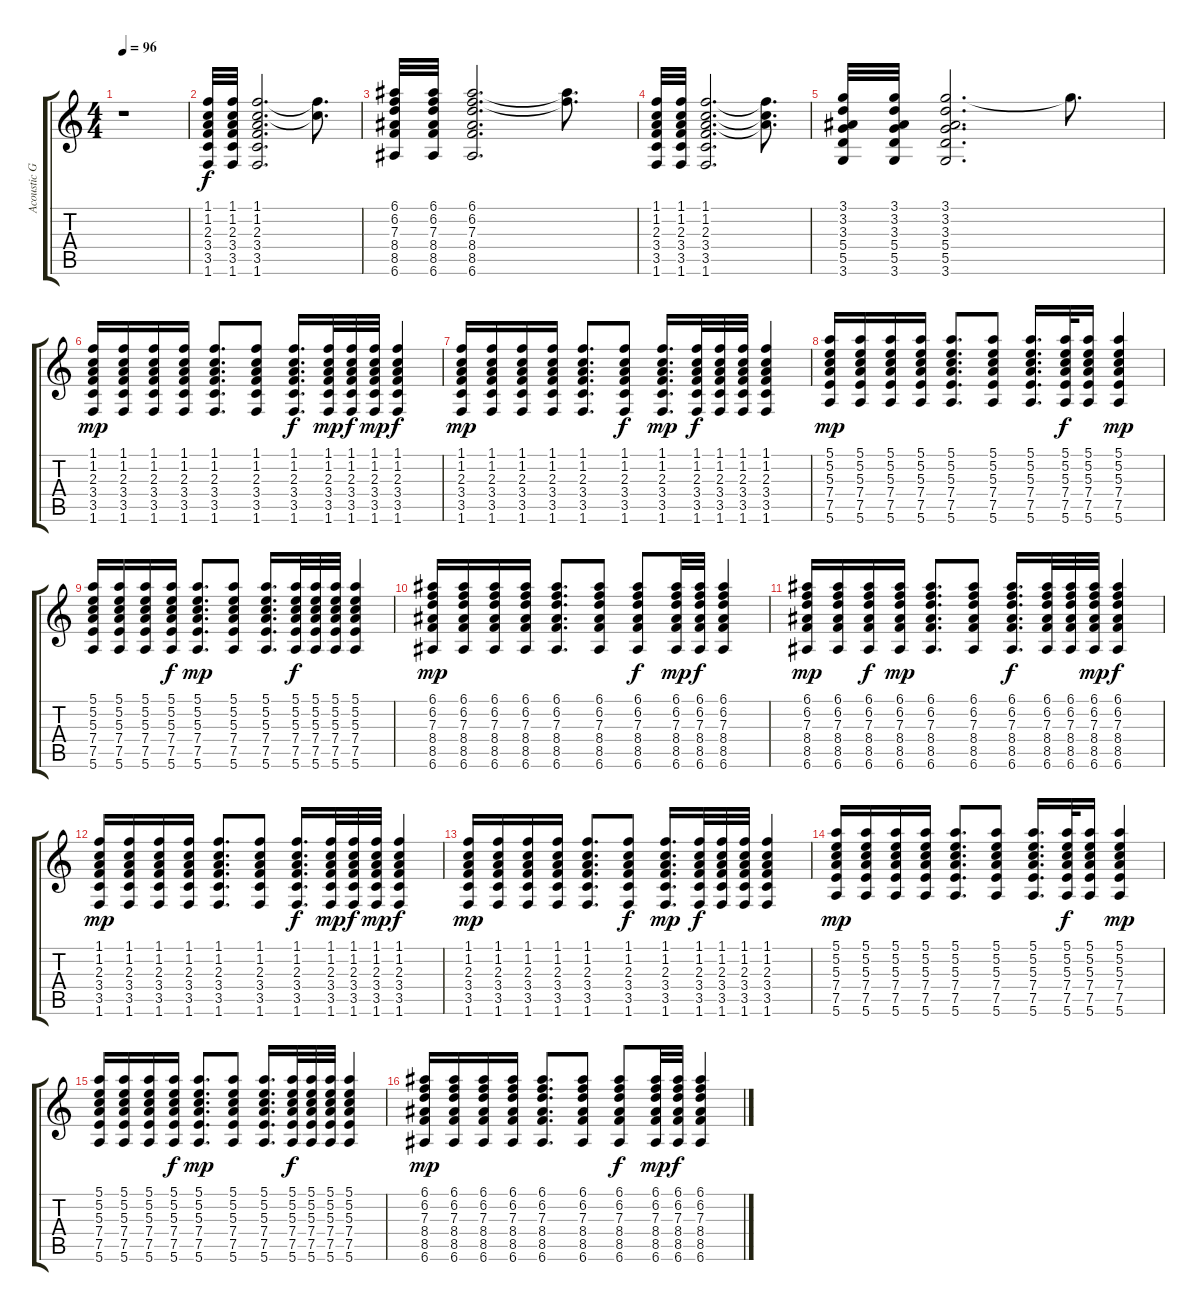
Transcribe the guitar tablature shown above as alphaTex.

\track ("Acoustic Guitar" "Acoustic G") {instrument acousticguitarsteel}
\staff {score tabs}
\tuning (E4 B3 G3 D3 A2 E2) {hide}
\ts (4 4)
\tempo 96
\clef g2
\ks c
r.1{dy f instrument acousticguitarsteel} |
(1.1 1.2 2.3 3.4 3.5 1.6).32 (1.1 1.2 2.3 3.4 3.5 1.6).32 (1.1 1.2 2.3 3.4 3.5 1.6).2{d} (1.1{t} 1.2{t}).8{d} |
(6.1 6.2 7.3 8.4 8.5 6.6).32 (6.1 6.2 7.3 8.4 8.5 6.6).32 (6.1 6.2 7.3 8.4 8.5 6.6).2{d} (6.1{t} 6.2{t}).8{d} |
(1.1 1.2 2.3 3.4 3.5 1.6).32 (1.1 1.2 2.3 3.4 3.5 1.6).32 (1.1 1.2 2.3 3.4 3.5 1.6).2{d} (1.1{t} 1.2{t} 2.3{t}).8{d} |
(3.1 3.2 3.3 5.4 5.5 3.6).32 (3.1 3.2 3.3 5.4 5.5 3.6).32 (3.1 3.2 3.3 5.4 5.5 3.6).2{d} 3.1{t}.8{d} |
(1.1 1.2 2.3 3.4 3.5 1.6).16{dy mp} (1.1 1.2 2.3 3.4 3.5 1.6).16 (1.1 1.2 2.3 3.4 3.5 1.6).16 (1.1 1.2 2.3 3.4 3.5 1.6).16 (1.1 1.2 2.3 3.4 3.5 1.6).8{d} (1.1 1.2 2.3 3.4 3.5 1.6).8 (1.1 1.2 2.3 3.4 3.5 1.6).16{d dy f} (1.1 1.2 2.3 3.4 3.5 1.6).32{dy mp} (1.1 1.2 2.3 3.4 3.5 1.6).32{dy f} (1.1 1.2 2.3 3.4 3.5 1.6).32{dy mp} (1.1 1.2 2.3 3.4 3.5 1.6).4{dy f} |
(1.1 1.2 2.3 3.4 3.5 1.6).16{dy mp} (1.1 1.2 2.3 3.4 3.5 1.6).16 (1.1 1.2 2.3 3.4 3.5 1.6).16 (1.1 1.2 2.3 3.4 3.5 1.6).16 (1.1 1.2 2.3 3.4 3.5 1.6).8{d} (1.1 1.2 2.3 3.4 3.5 1.6).8{dy f} (1.1 1.2 2.3 3.4 3.5 1.6).16{d dy mp} (1.1 1.2 2.3 3.4 3.5 1.6).32{dy f} (1.1 1.2 2.3 3.4 3.5 1.6).32 (1.1 1.2 2.3 3.4 3.5 1.6).32 (1.1 1.2 2.3 3.4 3.5 1.6).4 |
(5.1 5.2 5.3 7.4 7.5 5.6).16{dy mp} (5.1 5.2 5.3 7.4 7.5 5.6).16 (5.1 5.2 5.3 7.4 7.5 5.6).16 (5.1 5.2 5.3 7.4 7.5 5.6).16 (5.1 5.2 5.3 7.4 7.5 5.6).8{d} (5.1 5.2 5.3 7.4 7.5 5.6).8 (5.1 5.2 5.3 7.4 7.5 5.6).16{d} (5.1 5.2 5.3 7.4 7.5 5.6).32{dy f} (5.1 5.2 5.3 7.4 7.5 5.6).16 (5.1 5.2 5.3 7.4 7.5 5.6).4{dy mp} |
(5.1 5.2 5.3 7.4 7.5 5.6).16 (5.1 5.2 5.3 7.4 7.5 5.6).16 (5.1 5.2 5.3 7.4 7.5 5.6).16 (5.1 5.2 5.3 7.4 7.5 5.6).16{dy f} (5.1 5.2 5.3 7.4 7.5 5.6).8{d dy mp} (5.1 5.2 5.3 7.4 7.5 5.6).8 (5.1 5.2 5.3 7.4 7.5 5.6).16{d} (5.1 5.2 5.3 7.4 7.5 5.6).32{dy f} (5.1 5.2 5.3 7.4 7.5 5.6).32 (5.1 5.2 5.3 7.4 7.5 5.6).32 (5.1 5.2 5.3 7.4 7.5 5.6).4 |
(6.1 6.2 7.3 8.4 8.5 6.6).16{dy mp} (6.1 6.2 7.3 8.4 8.5 6.6).16 (6.1 6.2 7.3 8.4 8.5 6.6).16 (6.1 6.2 7.3 8.4 8.5 6.6).16 (6.1 6.2 7.3 8.4 8.5 6.6).8{d} (6.1 6.2 7.3 8.4 8.5 6.6).8 (6.1 6.2 7.3 8.4 8.5 6.6).8{dy f} (6.1 6.2 7.3 8.4 8.5 6.6).32{dy mp} (6.1 6.2 7.3 8.4 8.5 6.6).32{dy f} (6.1 6.2 7.3 8.4 8.5 6.6).4 |
(6.1 6.2 7.3 8.4 8.5 6.6).16{dy mp} (6.1 6.2 7.3 8.4 8.5 6.6).16 (6.1 6.2 7.3 8.4 8.5 6.6).16{dy f} (6.1 6.2 7.3 8.4 8.5 6.6).16{dy mp} (6.1 6.2 7.3 8.4 8.5 6.6).8{d} (6.1 6.2 7.3 8.4 8.5 6.6).8 (6.1 6.2 7.3 8.4 8.5 6.6).16{d dy f} (6.1 6.2 7.3 8.4 8.5 6.6).32 (6.1 6.2 7.3 8.4 8.5 6.6).32 (6.1 6.2 7.3 8.4 8.5 6.6).32{dy mp} (6.1 6.2 7.3 8.4 8.5 6.6).4{dy f} |
(1.1 1.2 2.3 3.4 3.5 1.6).16{dy mp} (1.1 1.2 2.3 3.4 3.5 1.6).16 (1.1 1.2 2.3 3.4 3.5 1.6).16 (1.1 1.2 2.3 3.4 3.5 1.6).16 (1.1 1.2 2.3 3.4 3.5 1.6).8{d} (1.1 1.2 2.3 3.4 3.5 1.6).8 (1.1 1.2 2.3 3.4 3.5 1.6).16{d dy f} (1.1 1.2 2.3 3.4 3.5 1.6).32{dy mp} (1.1 1.2 2.3 3.4 3.5 1.6).32{dy f} (1.1 1.2 2.3 3.4 3.5 1.6).32{dy mp} (1.1 1.2 2.3 3.4 3.5 1.6).4{dy f} |
(1.1 1.2 2.3 3.4 3.5 1.6).16{dy mp} (1.1 1.2 2.3 3.4 3.5 1.6).16 (1.1 1.2 2.3 3.4 3.5 1.6).16 (1.1 1.2 2.3 3.4 3.5 1.6).16 (1.1 1.2 2.3 3.4 3.5 1.6).8{d} (1.1 1.2 2.3 3.4 3.5 1.6).8{dy f} (1.1 1.2 2.3 3.4 3.5 1.6).16{d dy mp} (1.1 1.2 2.3 3.4 3.5 1.6).32{dy f} (1.1 1.2 2.3 3.4 3.5 1.6).32 (1.1 1.2 2.3 3.4 3.5 1.6).32 (1.1 1.2 2.3 3.4 3.5 1.6).4 |
(5.1 5.2 5.3 7.4 7.5 5.6).16{dy mp} (5.1 5.2 5.3 7.4 7.5 5.6).16 (5.1 5.2 5.3 7.4 7.5 5.6).16 (5.1 5.2 5.3 7.4 7.5 5.6).16 (5.1 5.2 5.3 7.4 7.5 5.6).8{d} (5.1 5.2 5.3 7.4 7.5 5.6).8 (5.1 5.2 5.3 7.4 7.5 5.6).16{d} (5.1 5.2 5.3 7.4 7.5 5.6).32{dy f} (5.1 5.2 5.3 7.4 7.5 5.6).16 (5.1 5.2 5.3 7.4 7.5 5.6).4{dy mp} |
(5.1 5.2 5.3 7.4 7.5 5.6).16 (5.1 5.2 5.3 7.4 7.5 5.6).16 (5.1 5.2 5.3 7.4 7.5 5.6).16 (5.1 5.2 5.3 7.4 7.5 5.6).16{dy f} (5.1 5.2 5.3 7.4 7.5 5.6).8{d dy mp} (5.1 5.2 5.3 7.4 7.5 5.6).8 (5.1 5.2 5.3 7.4 7.5 5.6).16{d} (5.1 5.2 5.3 7.4 7.5 5.6).32{dy f} (5.1 5.2 5.3 7.4 7.5 5.6).32 (5.1 5.2 5.3 7.4 7.5 5.6).32 (5.1 5.2 5.3 7.4 7.5 5.6).4 |
(6.1 6.2 7.3 8.4 8.5 6.6).16{dy mp} (6.1 6.2 7.3 8.4 8.5 6.6).16 (6.1 6.2 7.3 8.4 8.5 6.6).16 (6.1 6.2 7.3 8.4 8.5 6.6).16 (6.1 6.2 7.3 8.4 8.5 6.6).8{d} (6.1 6.2 7.3 8.4 8.5 6.6).8 (6.1 6.2 7.3 8.4 8.5 6.6).8{dy f} (6.1 6.2 7.3 8.4 8.5 6.6).32{dy mp} (6.1 6.2 7.3 8.4 8.5 6.6).32{dy f} (6.1 6.2 7.3 8.4 8.5 6.6).4
